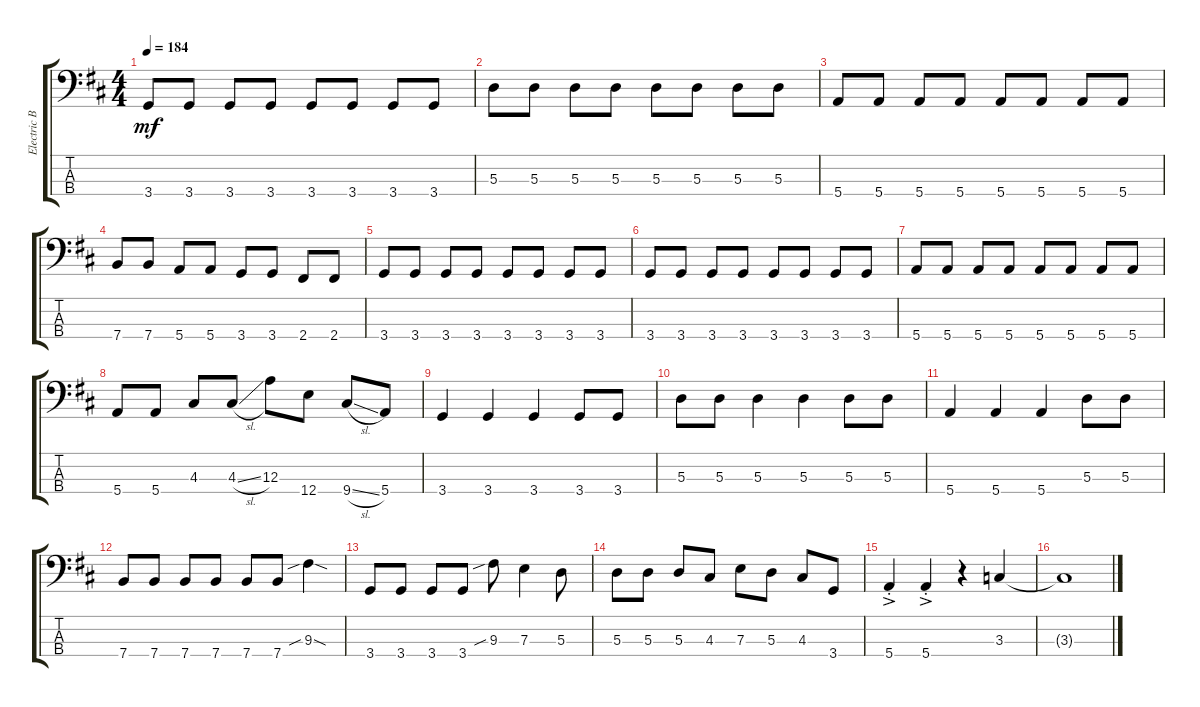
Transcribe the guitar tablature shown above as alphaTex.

\track ("Electric Bass" "Electric B") {instrument electricbassfinger}
\staff {score tabs}
\tuning (G2 D2 A1 E1) {hide}
\ts (4 4)
\tempo 184
\clef f4
\ks d
3.4.8{dy mf} 3.4.8 3.4.8 3.4.8 3.4.8 3.4.8 3.4.8 3.4.8 |
5.3.8 5.3.8 5.3.8 5.3.8 5.3.8 5.3.8 5.3.8 5.3.8 |
5.4.8 5.4.8 5.4.8 5.4.8 5.4.8 5.4.8 5.4.8 5.4.8 |
7.4.8 7.4.8 5.4.8 5.4.8 3.4.8 3.4.8 2.4.8 2.4.8 |
3.4.8 3.4.8 3.4.8 3.4.8 3.4.8 3.4.8 3.4.8 3.4.8 |
3.4.8 3.4.8 3.4.8 3.4.8 3.4.8 3.4.8 3.4.8 3.4.8 |
5.4.8 5.4.8 5.4.8 5.4.8 5.4.8 5.4.8 5.4.8 5.4.8 |
5.4.8 5.4.8 4.3.8 4.3{sl}.8 12.3.8 12.4.8 9.4{sl}.8 5.4.8 |
3.4.4 3.4.4 3.4.4 3.4.8 3.4.8 |
5.3.8 5.3.8 5.3.4 5.3.4 5.3.8 5.3.8 |
5.4.4 5.4.4 5.4.4 5.3.8 5.3.8 |
7.4.8 7.4.8 7.4.8 7.4.8 7.4.8 7.4.8 9.3{sib sod}.4 |
3.4.8 3.4.8 3.4.8 3.4.8 9.3{sib}.8 7.3.4 5.3.8 |
5.3.8 5.3.8 5.3.8 4.3.8 7.3.8 5.3.8 4.3.8 3.4.8 |
5.4{ac st}.4 5.4{ac st}.4 r.4 3.3.4 |
3.3{t}.1
